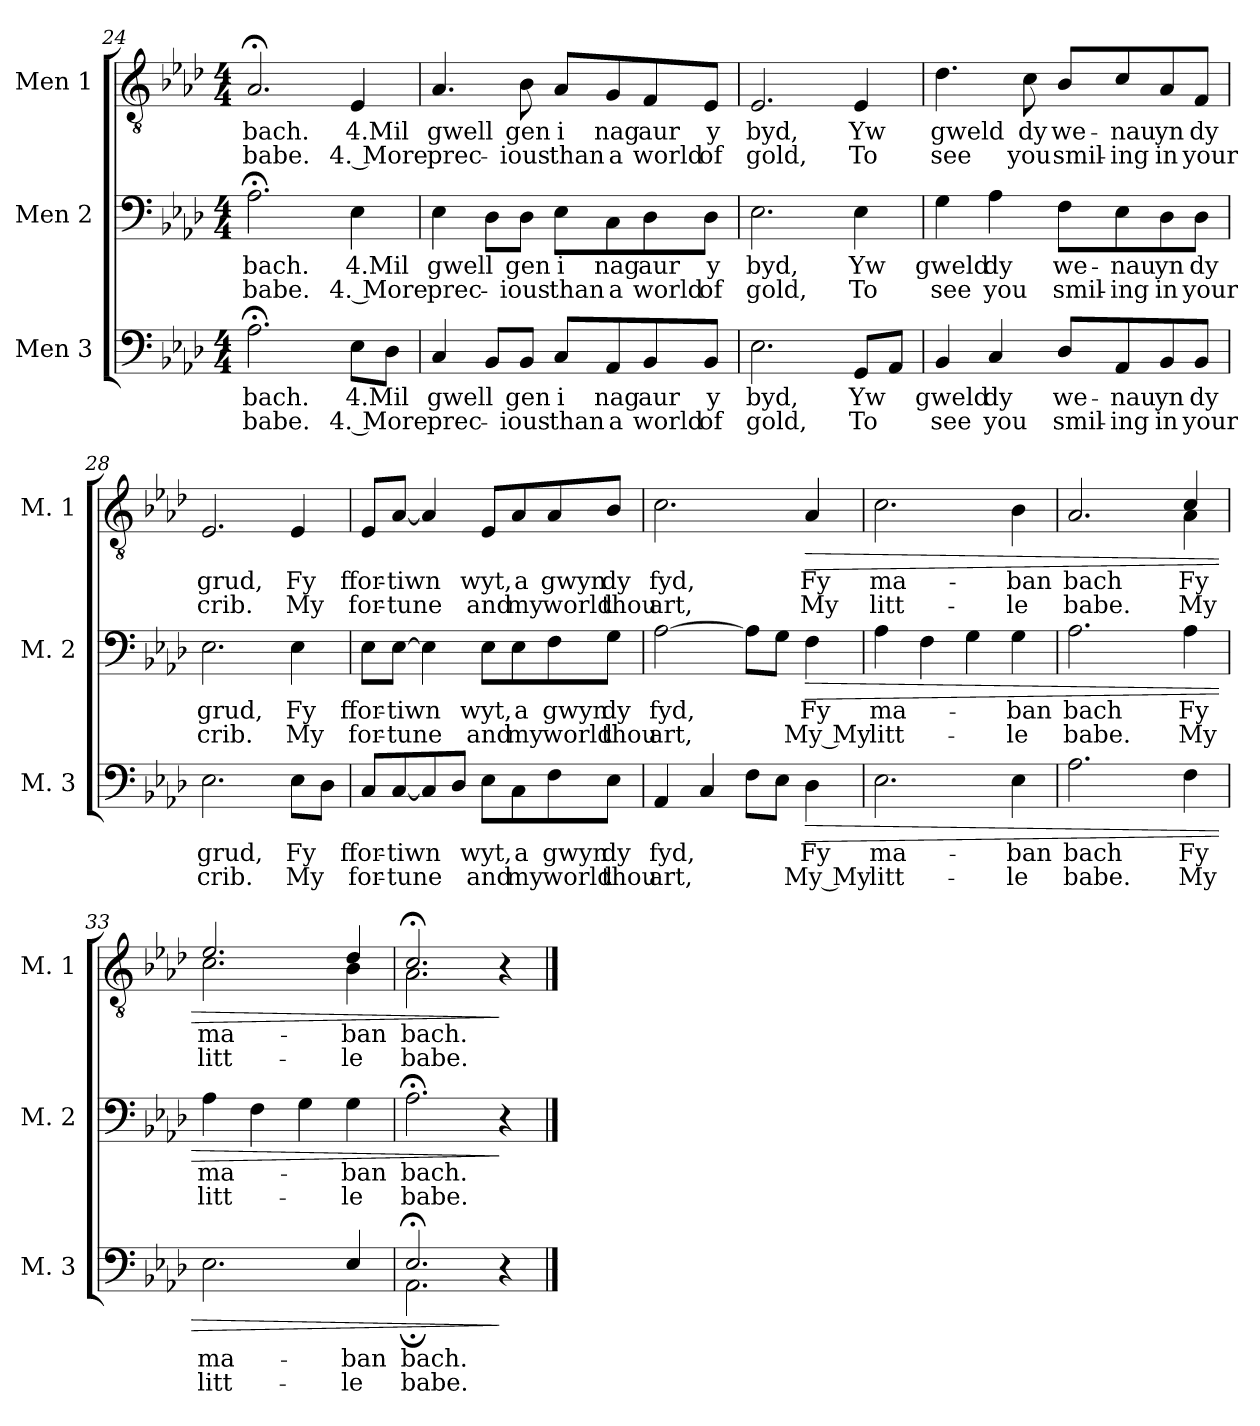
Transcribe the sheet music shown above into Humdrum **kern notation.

**kern	**text	**text	**dynam	**kern	**text	**text	**dynam	**kern	**text	**text	**dynam
*part3	*part3	*part3	*part3	*part2	*part2	*part2	*part2	*part1	*part1	*part1	*part1
*staff3	*staff3	*staff3	*staff3	*staff2	*staff2	*staff2	*staff2	*staff1	*staff1	*staff1	*staff1
*I"Men 3	*	*	*	*I"Men 2	*	*	*	*I"Men 1	*	*	*
*I'M. 3	*	*	*	*I'M. 2	*	*	*	*I'M. 1	*	*	*
!!LO:LB:g=z
*clefF4	*	*	*	*clefF4	*	*	*	*clefGv2	*	*	*
*k[b-e-a-d-]	*	*	*	*k[b-e-a-d-]	*	*	*	*k[b-e-a-d-]	*	*	*
*M4/4	*	*	*	*M4/4	*	*	*	*M4/4	*	*	*
=24	=24	=24	=24	=24	=24	=24	=24	=24	=24	=24	=24
!	!LO:LY:b	!LO:LY:b	!	!	!LO:LY:b	!LO:LY:b	!	!	!LO:LY:b	!LO:LY:b	!
2.A-;<\	bach.	babe.	.	2.A-;<\	bach.	babe.	.	2.A-;</	bach.	babe.	.
!	!LO:LY:b	!LO:LY:b	!	!	!LO:LY:b	!LO:LY:b	!	!	!LO:LY:b	!LO:LY:b	!
8E-\L	4.Mil	4. More	.	4E-\	4.Mil	4. More	.	4E-/	4.Mil	4. More	.
8D-\J	.	.	.	.	.	.	.	.	.	.	.
=25	=25	=25	=25	=25	=25	=25	=25	=25	=25	=25	=25
!	!LO:LY:b	!LO:LY:b	!	!	!LO:LY:b	!LO:LY:b	!	!	!LO:LY:b	!LO:LY:b	!
4C/	gwell	prec-	.	4E-\	gwell	prec-	.	4.A-/	gwell	prec-	.
8BB-/L	.	.	.	8D-\L	.	.	.	.	.	.	.
!	!LO:LY:b	!LO:LY:b	!	!	!LO:LY:b	!LO:LY:b	!	!	!LO:LY:b	!LO:LY:b	!
8BB-/J	gen	-ious	.	8D-\J	gen	-ious	.	8B-\	gen	-ious	.
!	!LO:LY:b	!LO:LY:b	!	!	!LO:LY:b	!LO:LY:b	!	!	!LO:LY:b	!LO:LY:b	!
8C/L	i	than	.	8E-\L	i	than	.	8A-/L	i	than	.
!	!LO:LY:b	!LO:LY:b	!	!	!LO:LY:b	!LO:LY:b	!	!	!LO:LY:b	!LO:LY:b	!
8AA-/	nag	a	.	8C\	nag	a	.	8G/	nag	a	.
!	!LO:LY:b	!LO:LY:b	!	!	!LO:LY:b	!LO:LY:b	!	!	!LO:LY:b	!LO:LY:b	!
8BB-/	aur	world	.	8D-\	aur	world	.	8F/	aur	world	.
!	!LO:LY:b	!LO:LY:b	!	!	!LO:LY:b	!LO:LY:b	!	!	!LO:LY:b	!LO:LY:b	!
8BB-/J	y	of	.	8D-\J	y	of	.	8E-/J	y	of	.
=26	=26	=26	=26	=26	=26	=26	=26	=26	=26	=26	=26
!	!LO:LY:b	!LO:LY:b	!	!	!LO:LY:b	!LO:LY:b	!	!	!LO:LY:b	!LO:LY:b	!
2.E-\	byd,	gold,	.	2.E-\	byd,	gold,	.	2.E-/	byd,	gold,	.
!	!LO:LY:b	!LO:LY:b	!	!	!LO:LY:b	!LO:LY:b	!	!	!LO:LY:b	!LO:LY:b	!
8GG/L	Yw	To	.	4E-\	Yw	To	.	4E-/	Yw	To	.
8AA-/J	.	.	.	.	.	.	.	.	.	.	.
=27	=27	=27	=27	=27	=27	=27	=27	=27	=27	=27	=27
!	!LO:LY:b	!LO:LY:b	!	!	!LO:LY:b	!LO:LY:b	!	!	!LO:LY:b	!LO:LY:b	!
4BB-/	gweld	see	.	4G\	gweld	see	.	4.d-\	gweld	see	.
!	!LO:LY:b	!LO:LY:b	!	!	!LO:LY:b	!LO:LY:b	!	!	!	!	!
4C/	dy	you	.	4A-\	dy	you	.	.	.	.	.
!	!	!	!	!	!	!	!	!	!LO:LY:b	!LO:LY:b	!
.	.	.	.	.	.	.	.	8c\	dy	you	.
!	!LO:LY:b	!LO:LY:b	!	!	!LO:LY:b	!LO:LY:b	!	!	!LO:LY:b	!LO:LY:b	!
8D-/L	we-	smil-	.	8F\L	we-	smil-	.	8B-/L	we-	smil-	.
!	!LO:LY:b	!LO:LY:b	!	!	!LO:LY:b	!LO:LY:b	!	!	!LO:LY:b	!LO:LY:b	!
8AA-/	-nau	-ing	.	8E-\	-nau	-ing	.	8c/	-nau	-ing	.
!	!LO:LY:b	!LO:LY:b	!	!	!LO:LY:b	!LO:LY:b	!	!	!LO:LY:b	!LO:LY:b	!
8BB-/	yn	in	.	8D-\	yn	in	.	8A-/	yn	in	.
!	!LO:LY:b	!LO:LY:b	!	!	!LO:LY:b	!LO:LY:b	!	!	!LO:LY:b	!LO:LY:b	!
8BB-/J	dy	your	.	8D-\J	dy	your	.	8F/J	dy	your	.
=28	=28	=28	=28	=28	=28	=28	=28	=28	=28	=28	=28
!	!LO:LY:b	!LO:LY:b	!	!	!LO:LY:b	!LO:LY:b	!	!	!LO:LY:b	!LO:LY:b	!
2.E-\	grud,	crib.	.	2.E-\	grud,	crib.	.	2.E-/	grud,	crib.	.
!	!LO:LY:b	!LO:LY:b	!	!	!LO:LY:b	!LO:LY:b	!	!	!LO:LY:b	!LO:LY:b	!
8E-\L	Fy	My	.	4E-\	Fy	My	.	4E-/	Fy	My	.
8D-\J	.	.	.	.	.	.	.	.	.	.	.
!!LO:PB:g=z
=29	=29	=29	=29	=29	=29	=29	=29	=29	=29	=29	=29
!	!LO:LY:b	!LO:LY:b	!	!	!LO:LY:b	!LO:LY:b	!	!	!LO:LY:b	!LO:LY:b	!
8C/L	ffor-	for-	.	8E-\L	ffor-	for-	.	8E-/L	ffor-	for-	.
!	!LO:LY:b	!LO:LY:b	!	!	!LO:LY:b	!LO:LY:b	!	!	!LO:LY:b	!LO:LY:b	!
[8C/	-tiwn	-tune	.	[8E-\J	-tiwn	-tune	.	[8A-/J	-tiwn	-tune	.
8C/]	.	.	.	4E-\]	.	.	.	4A-/]	.	.	.
8D-/J	.	.	.	.	.	.	.	.	.	.	.
!	!LO:LY:b	!LO:LY:b	!	!	!LO:LY:b	!LO:LY:b	!	!	!LO:LY:b	!LO:LY:b	!
8E-\L	wyt,	and	.	8E-\L	wyt,	and	.	8E-/L	wyt,	and	.
!	!LO:LY:b	!LO:LY:b	!	!	!LO:LY:b	!LO:LY:b	!	!	!LO:LY:b	!LO:LY:b	!
8C\	a	my	.	8E-\	a	my	.	8A-/	a	my	.
!	!LO:LY:b	!LO:LY:b	!	!	!LO:LY:b	!LO:LY:b	!	!	!LO:LY:b	!LO:LY:b	!
8F\	gwyn	world	.	8F\	gwyn	world	.	8A-/	gwyn	world	.
!	!LO:LY:b	!LO:LY:b	!	!	!LO:LY:b	!LO:LY:b	!	!	!LO:LY:b	!LO:LY:b	!
8E-\J	dy	thou	.	8G\J	dy	thou	.	8B-/J	dy	thou	.
=30	=30	=30	=30	=30	=30	=30	=30	=30	=30	=30	=30
!	!LO:LY:b	!LO:LY:b	!	!	!LO:LY:b	!LO:LY:b	!	!	!LO:LY:b	!LO:LY:b	!
4AA-/	fyd,	art,	.	[2A-\	fyd,	art,	.	2.c\	fyd,	art,	.
4C/	.	.	.	.	.	.	.	.	.	.	.
8F\L	.	.	.	8A-\L]	.	.	.	.	.	.	.
8E-\J	.	.	.	8G\J	.	.	.	.	.	.	.
!	!LO:LY:b	!LO:LY:b	!LO:HP:b	!	!LO:LY:b	!LO:LY:b	!LO:HP:b	!	!LO:LY:b	!LO:LY:b	!LO:HP:b
4D-\	Fy	My My	>	4F\	Fy	My My	>	4A-/	Fy	My	>
=31	=31	=31	=31	=31	=31	=31	=31	=31	=31	=31	=31
!	!LO:LY:b	!LO:LY:b	!	!	!LO:LY:b	!LO:LY:b	!	!	!LO:LY:b	!LO:LY:b	!
2.E-\	ma-	litt-	.	4A-\	ma-	litt-	.	2.c\	ma-	litt-	.
.	.	.	.	4F\	.	.	.	.	.	.	.
.	.	.	.	4G\	.	.	.	.	.	.	.
!	!LO:LY:b	!LO:LY:b	!	!	!LO:LY:b	!LO:LY:b	!	!	!LO:LY:b	!LO:LY:b	!
4E-\	-ban	-le	.	4G\	-ban	-le	.	4B-\	-ban	-le	.
=32	=32	=32	=32	=32	=32	=32	=32	=32	=32	=32	=32
!	!LO:LY:b	!LO:LY:b	!	!	!LO:LY:b	!LO:LY:b	!	!	!LO:LY:b	!LO:LY:b	!
*	*	*	*	*	*	*	*	*^	*	*	*
2.A-\	bach	babe.	.	2.A-\	bach	babe.	.	2.A-/	2ryy	bach	babe.	.
.	.	.	.	.	.	.	.	.	4ryy	.	.	.
!	!LO:LY:b	!LO:LY:b	!	!	!LO:LY:b	!LO:LY:b	!	!	!	!LO:LY:b	!LO:LY:b	!
4F\	Fy	My	.	4A-\	Fy	My	.	4c/	4A-\	Fy	My	.
=33	=33	=33	=33	=33	=33	=33	=33	=33	=33	=33	=33	=33
!	!LO:LY:b	!LO:LY:b	!	!	!LO:LY:b	!LO:LY:b	!	!	!	!LO:LY:b	!LO:LY:b	!
2.E-\	ma-	litt-	.	4A-\	ma-	litt-	.	2.e-/	2.c\	ma-	litt-	.
.	.	.	.	4F\	.	.	.	.	.	.	.	.
.	.	.	.	4G\	.	.	.	.	.	.	.	.
!	!LO:LY:b	!LO:LY:b	!	!	!LO:LY:b	!LO:LY:b	!	!	!	!LO:LY:b	!LO:LY:b	!
4E-/	-ban	-le	.	4G\	-ban	-le	.	4d-/	4B-\	-ban	-le	.
=34	=34	=34	=34	=34	=34	=34	=34	=34	=34	=34	=34	=34
!	!LO:LY:b	!LO:LY:b	!	!	!LO:LY:b	!LO:LY:b	!	!	!	!LO:LY:b	!LO:LY:b	!
*^	*	*	*	*	*	*	*	*	*	*	*	*
2.E-;</	2.AA-;\	bach.	babe.	.	2.A-;<\	bach.	babe.	.	2.c;</	2.A-\	bach.	babe.	.
4r	4ryy	.	.	]	4r	.	.	]	4r	4ryy	.	.	]
*v	*v	*	*	*	*	*	*	*	*v	*v	*	*	*
==	==	==	==	==	==	==	==	==	==	==	==
*-	*-	*-	*-	*-	*-	*-	*-	*-	*-	*-	*-
